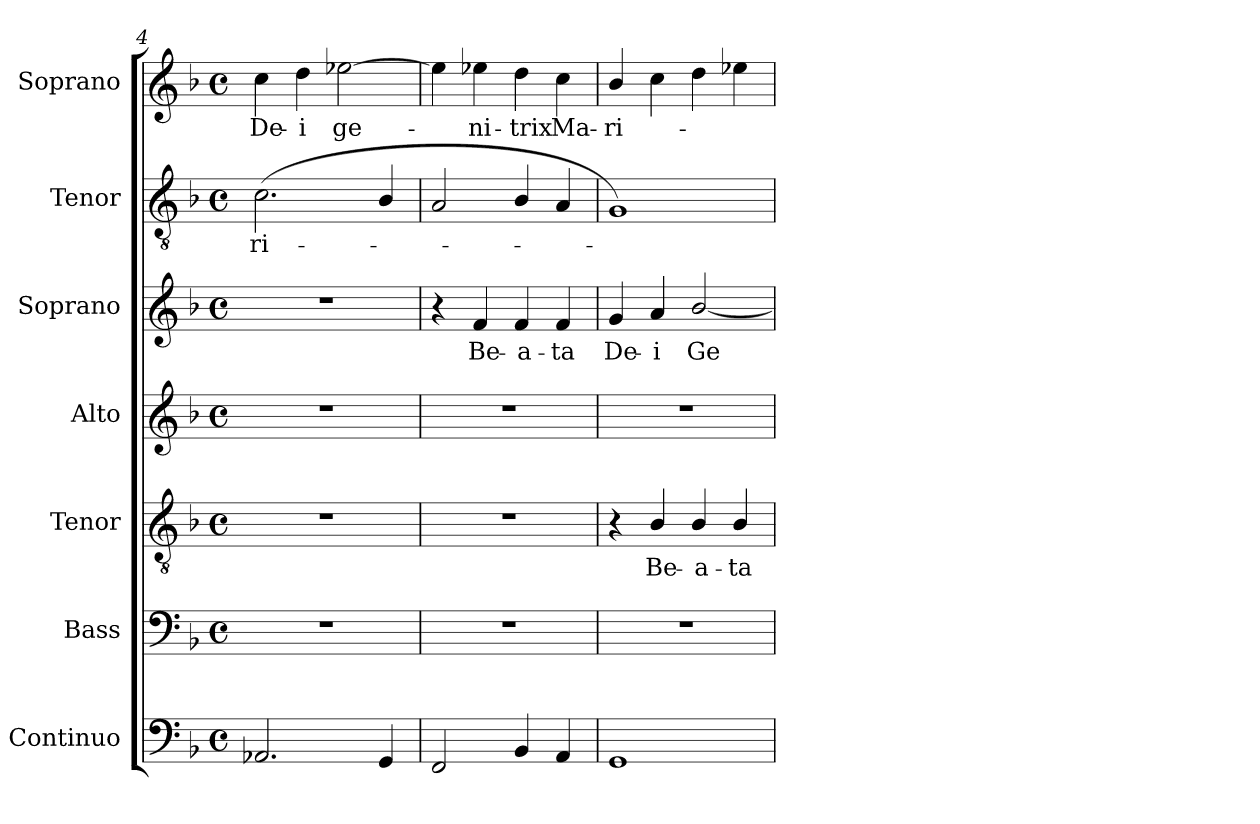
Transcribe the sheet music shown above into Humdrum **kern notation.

**kern	**kern	**kern	**text	**kern	**kern	**text	**kern	**text	**kern	**text
*part7	*part6	*part5	*part5	*part4	*part3	*part3	*part2	*part2	*part1	*part1
*staff7	*staff6	*staff5	*staff5	*staff4	*staff3	*staff3	*staff2	*staff2	*staff1	*staff1
*I"Continuo	*I"Bass	*I"Tenor	*	*I"Alto	*I"Soprano	*	*I"Tenor	*	*I"Soprano	*
*I'Cont.	*I'B.	*I'T.	*	*I'A.	*I'S.	*	*I'T.	*	*I'S.	*
*clefF4	*clefF4	*clefGv2	*	*clefG2	*clefG2	*	*clefGv2	*	*clefG2	*
*	*	*ITrd7c12	*	*	*	*	*ITrd7c12	*	*	*
*k[b-]	*k[b-]	*k[b-]	*	*k[b-]	*k[b-]	*	*k[b-]	*	*k[b-]	*
*F:	*F:	*F:	*	*F:	*F:	*	*F:	*	*F:	*
*M4/4	*M4/4	*M4/4	*	*M4/4	*M4/4	*	*M4/4	*	*M4/4	*
*met(c)	*met(c)	*met(c)	*	*met(c)	*met(c)	*	*met(c)	*	*met(c)	*
=4	=4	=4	=4	=4	=4	=4	=4	=4	=4	=4
!	!	!	!	!	!	!	!	!LO:LY:b:color=#000000	!	!
!	!	!	!	!	!	!	!	!	!	!LO:LY:b:color=#000000
2.AA-Xi/	1r	1r	.	1r	1r	.	(2.Ci\	-ri-	4cci\	De-
!	!	!	!	!	!	!	!	!	!	!LO:LY:b:color=#000000
.	.	.	.	.	.	.	.	.	4ddi\	-i
!	!	!	!	!	!	!	!	!	!	!LO:LY:b:color=#000000
.	.	.	.	.	.	.	.	.	[2ee-Xi\	ge-
4GGi/	.	.	.	.	.	.	4BB-i/	.	.	.
=5	=5	=5	=5	=5	=5	=5	=5	=5	=5	=5
2FFi/	1r	1r	.	1r	4r	.	2AAi/	.	4ee-i\]	.
!	!	!	!	!	!	!LO:LY:b:color=#000000	!	!	!	!
!	!	!	!	!	!	!	!	!	!	!LO:LY:b:color=#000000
.	.	.	.	.	4fi/	Be-	.	.	4ee-Xi\	-ni-
!	!	!	!	!	!	!LO:LY:b:color=#000000	!	!	!	!
!	!	!	!	!	!	!	!	!	!	!LO:LY:b:color=#000000
4BB-i/	.	.	.	.	4fi/	-a-	4BB-i/	.	4ddi\	-trix
!	!	!	!	!	!	!LO:LY:b:color=#000000	!	!	!	!
!	!	!	!	!	!	!	!	!	!	!LO:LY:b:color=#000000
4AAi/	.	.	.	.	4fi/	-ta	4AAi/	.	4cci\	Ma-
=6	=6	=6	=6	=6	=6	=6	=6	=6	=6	=6
!	!	!	!	!	!	!LO:LY:b:color=#000000	!	!	!	!
!	!	!	!	!	!	!	!	!	!	!LO:LY:b:color=#000000
1GGi	1r	4r	.	1r	4gi/	De-	1GGi)	.	4b-i/	-ri-
!	!	!	!LO:LY:b:color=#000000	!	!	!	!	!	!	!
!	!	!	!	!	!	!LO:LY:b:color=#000000	!	!	!	!
.	.	4BB-i/	Be-	.	4ai/	-i	.	.	4cci\	.
!	!	!	!LO:LY:b:color=#000000	!	!	!	!	!	!	!
!	!	!	!	!	!	!LO:LY:b:color=#000000	!	!	!	!
.	.	4BB-i/	-a-	.	[2b-i/	Ge-	.	.	4ddi\	.
!	!	!	!LO:LY:b:color=#000000	!	!	!	!	!	!	!
.	.	4BB-i/	-ta	.	.	.	.	.	4ee-Xi\	.
=	=	=	=	=	=	=	=	=	=	=
*-	*-	*-	*-	*-	*-	*-	*-	*-	*-	*-
